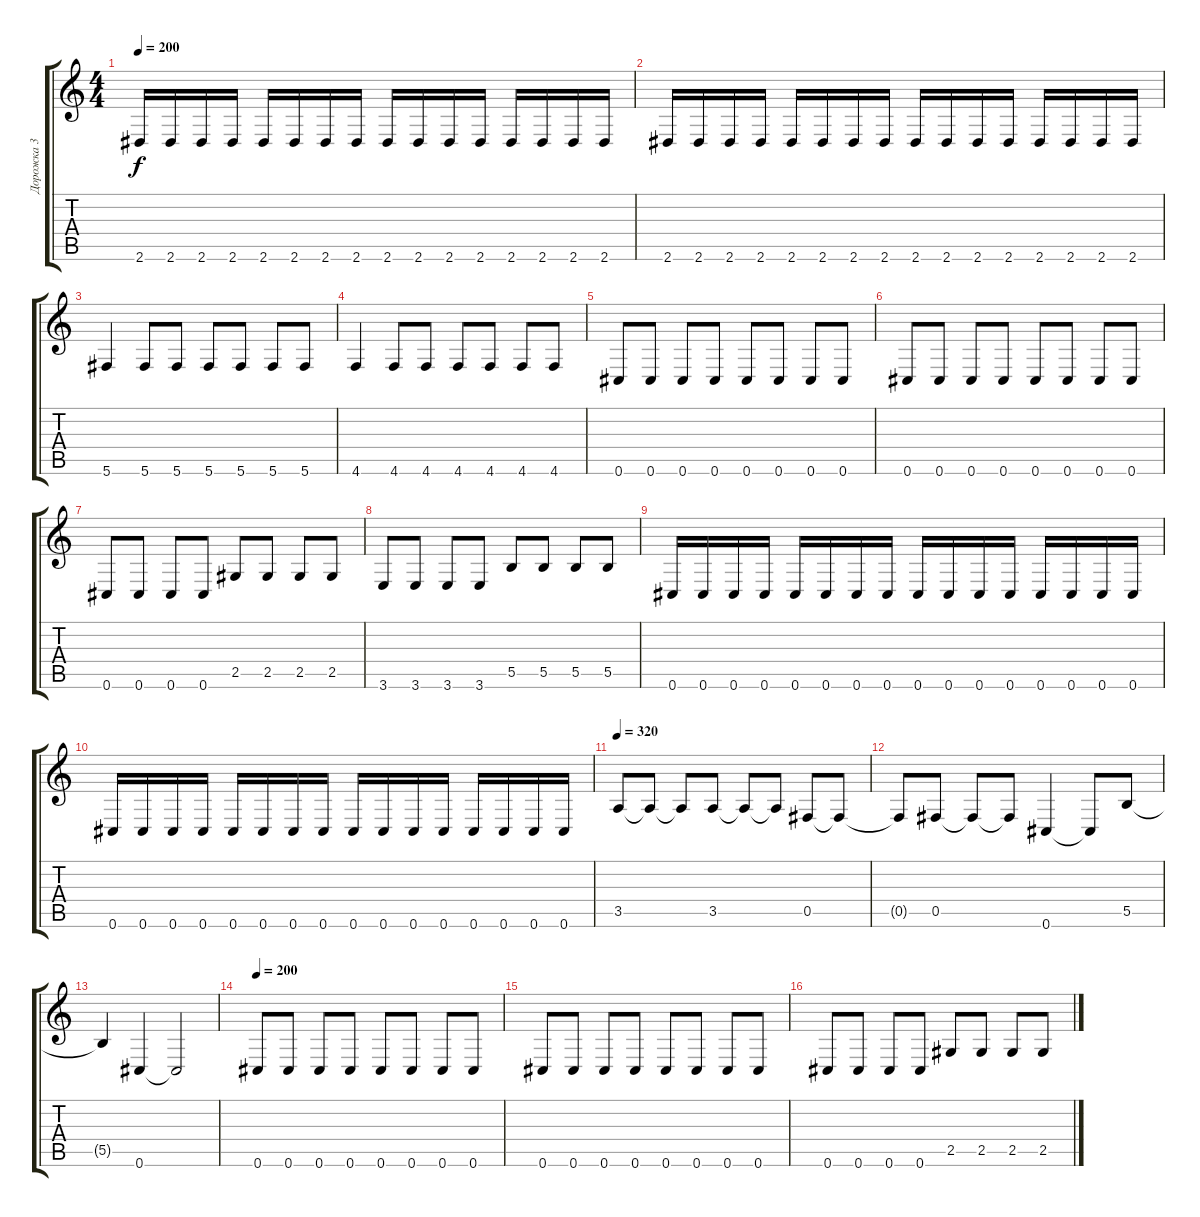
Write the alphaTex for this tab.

\track ("Дорожка 3" "Дорожка 3") {instrument electricbassfinger}
\staff {score tabs}
\tuning (Db4 Ab3 E3 B2 Gb2 Db2) {hide}
\ts (4 4)
\tempo 200
\clef g2
\ks c
2.6.16{dy f} 2.6.16 2.6.16 2.6.16 2.6.16 2.6.16 2.6.16 2.6.16 2.6.16 2.6.16 2.6.16 2.6.16 2.6.16 2.6.16 2.6.16 2.6.16 |
2.6.16 2.6.16 2.6.16 2.6.16 2.6.16 2.6.16 2.6.16 2.6.16 2.6.16 2.6.16 2.6.16 2.6.16 2.6.16 2.6.16 2.6.16 2.6.16 |
5.6.4 5.6.8 5.6.8 5.6.8 5.6.8 5.6.8 5.6.8 |
4.6.4 4.6.8 4.6.8 4.6.8 4.6.8 4.6.8 4.6.8 |
0.6.8 0.6.8 0.6.8 0.6.8 0.6.8 0.6.8 0.6.8 0.6.8 |
0.6.8 0.6.8 0.6.8 0.6.8 0.6.8 0.6.8 0.6.8 0.6.8 |
0.6.8 0.6.8 0.6.8 0.6.8 2.5.8 2.5.8 2.5.8 2.5.8 |
3.6.8 3.6.8 3.6.8 3.6.8 5.5.8 5.5.8 5.5.8 5.5.8 |
0.6.16 0.6.16 0.6.16 0.6.16 0.6.16 0.6.16 0.6.16 0.6.16 0.6.16 0.6.16 0.6.16 0.6.16 0.6.16 0.6.16 0.6.16 0.6.16 |
0.6.16 0.6.16 0.6.16 0.6.16 0.6.16 0.6.16 0.6.16 0.6.16 0.6.16 0.6.16 0.6.16 0.6.16 0.6.16 0.6.16 0.6.16 0.6.16 |
\tempo 330
\tempo 320
3.5.8 3.5{t}.8 3.5{t}.8 3.5.8 3.5{t}.8 3.5{t}.8 0.5.8 0.5{t}.8 |
0.5{t}.8 0.5.8 0.5{t}.8 0.5{t}.8 0.6.4 0.6{t}.8 5.5.8 |
5.5{t}.4 0.6.4 0.6{t}.2 |
\tempo 200
0.6.8 0.6.8 0.6.8 0.6.8 0.6.8 0.6.8 0.6.8 0.6.8 |
0.6.8 0.6.8 0.6.8 0.6.8 0.6.8 0.6.8 0.6.8 0.6.8 |
0.6.8 0.6.8 0.6.8 0.6.8 2.5.8 2.5.8 2.5.8 2.5.8
